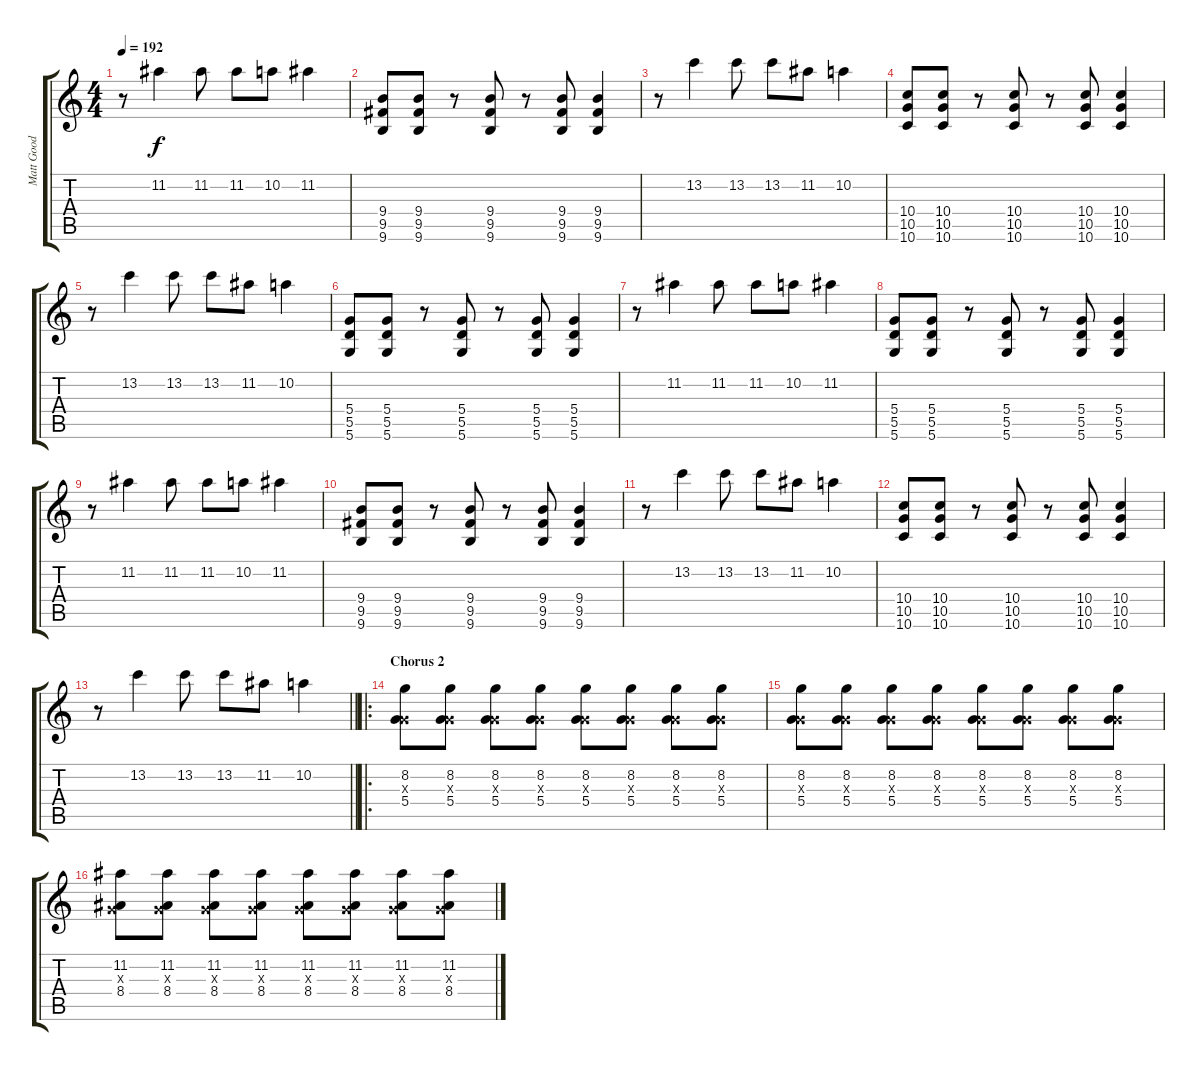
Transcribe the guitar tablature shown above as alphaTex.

\track ("Matt Good" "Matt Good") {instrument distortionguitar}
\staff {score tabs}
\tuning (E4 B3 G3 D3 A2 D2) {hide}
\ts (4 4)
\tempo 192
\clef g2
\ks c
r.8{dy f} 11.2.4 11.2.8 11.2.8 10.2.8 11.2.4 |
(9.4 9.5 9.6).8 (9.4 9.5 9.6).8 r.8 (9.4 9.5 9.6).8 r.8 (9.4 9.5 9.6).8 (9.4 9.5 9.6).4 |
r.8 13.2.4 13.2.8 13.2.8 11.2.8 10.2.4 |
(10.4 10.5 10.6).8 (10.4 10.5 10.6).8 r.8 (10.4 10.5 10.6).8 r.8 (10.4 10.5 10.6).8 (10.4 10.5 10.6).4 |
r.8 13.2.4 13.2.8 13.2.8 11.2.8 10.2.4 |
(5.4 5.5 5.6).8 (5.4 5.5 5.6).8 r.8 (5.4 5.5 5.6).8 r.8 (5.4 5.5 5.6).8 (5.4 5.5 5.6).4 |
r.8 11.2.4 11.2.8 11.2.8 10.2.8 11.2.4 |
(5.4 5.5 5.6).8 (5.4 5.5 5.6).8 r.8 (5.4 5.5 5.6).8 r.8 (5.4 5.5 5.6).8 (5.4 5.5 5.6).4 |
r.8 11.2.4 11.2.8 11.2.8 10.2.8 11.2.4 |
(9.4 9.5 9.6).8 (9.4 9.5 9.6).8 r.8 (9.4 9.5 9.6).8 r.8 (9.4 9.5 9.6).8 (9.4 9.5 9.6).4 |
r.8 13.2.4 13.2.8 13.2.8 11.2.8 10.2.4 |
(10.4 10.5 10.6).8 (10.4 10.5 10.6).8 r.8 (10.4 10.5 10.6).8 r.8 (10.4 10.5 10.6).8 (10.4 10.5 10.6).4 |
\barLineRight lightlight
r.8 13.2.4 13.2.8 13.2.8 11.2.8 10.2.4 |
\ro
\section ("" "Chorus 2")
(8.2 0.3{x} 5.4).8 (8.2 0.3{x} 5.4).8 (8.2 0.3{x} 5.4).8 (8.2 0.3{x} 5.4).8 (8.2 0.3{x} 5.4).8 (8.2 0.3{x} 5.4).8 (8.2 0.3{x} 5.4).8 (8.2 0.3{x} 5.4).8 |
(8.2 0.3{x} 5.4).8 (8.2 0.3{x} 5.4).8 (8.2 0.3{x} 5.4).8 (8.2 0.3{x} 5.4).8 (8.2 0.3{x} 5.4).8 (8.2 0.3{x} 5.4).8 (8.2 0.3{x} 5.4).8 (8.2 0.3{x} 5.4).8 |
(11.2 0.3{x} 8.4).8 (11.2 0.3{x} 8.4).8 (11.2 0.3{x} 8.4).8 (11.2 0.3{x} 8.4).8 (11.2 0.3{x} 8.4).8 (11.2 0.3{x} 8.4).8 (11.2 0.3{x} 8.4).8 (11.2 0.3{x} 8.4).8
